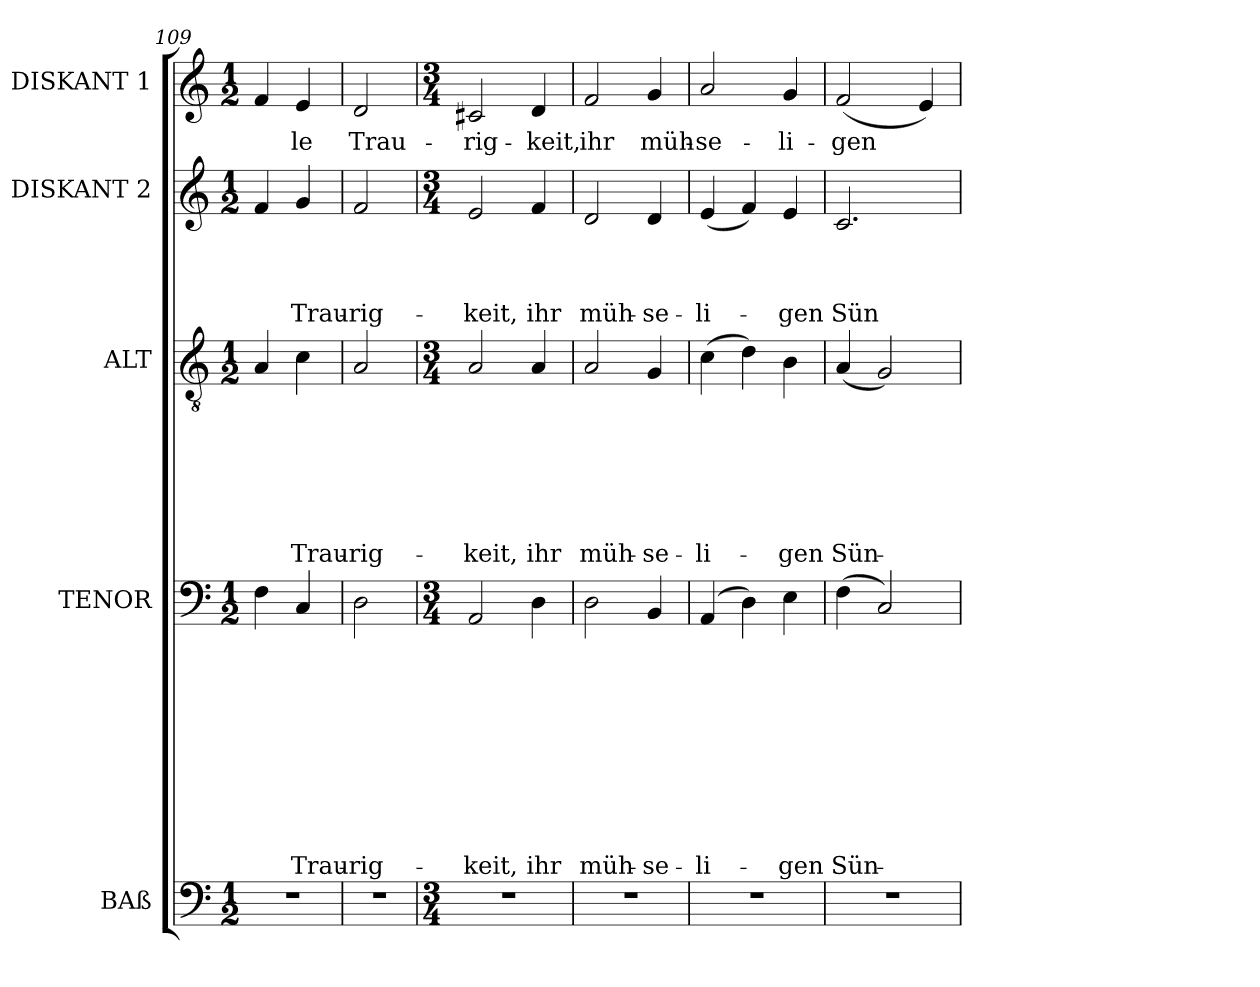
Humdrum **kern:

**kern	**kern	**text	**text	**text	**text	**text	**text	**text	**text	**text	**text	**kern	**text	**text	**text	**text	**text	**text	**text	**kern	**text	**text	**text	**text	**kern	**text
*part5	*part4	*part4	*part4	*part4	*part4	*part4	*part4	*part4	*part4	*part4	*part4	*part3	*part3	*part3	*part3	*part3	*part3	*part3	*part3	*part2	*part2	*part2	*part2	*part2	*part1	*part1
*staff5	*staff4	*staff4	*staff4	*staff4	*staff4	*staff4	*staff4	*staff4	*staff4	*staff4	*staff4	*staff3	*staff3	*staff3	*staff3	*staff3	*staff3	*staff3	*staff3	*staff2	*staff2	*staff2	*staff2	*staff2	*staff1	*staff1
*I"BAß	*I"TENOR	*	*	*	*	*	*	*	*	*	*	*I"ALT	*	*	*	*	*	*	*	*I"DISKANT 2	*	*	*	*	*I"DISKANT 1	*
*clefF4	*clefF4	*	*	*	*	*	*	*	*	*	*	*clefGv2	*	*	*	*	*	*	*	*clefG2	*	*	*	*	*clefG2	*
*k[]	*k[]	*	*	*	*	*	*	*	*	*	*	*k[]	*	*	*	*	*	*	*	*k[]	*	*	*	*	*k[]	*
*C:	*C:	*	*	*	*	*	*	*	*	*	*	*C:	*	*	*	*	*	*	*	*C:	*	*	*	*	*C:	*
*M1/2	*M1/2	*	*	*	*	*	*	*	*	*	*	*M1/2	*	*	*	*	*	*	*	*M1/2	*	*	*	*	*M1/2	*
=109	=109	=109	=109	=109	=109	=109	=109	=109	=109	=109	=109	=109	=109	=109	=109	=109	=109	=109	=109	=109	=109	=109	=109	=109	=109	=109
2r	4F\	.	.	.	.	.	.	.	.	.	.	4A/	.	.	.	.	.	.	.	4f/	.	.	.	.	4f/	.
!	!	!	!	!	!	!	!	!	!	!	!LO:LY:b	!	!	!	!	!	!	!	!LO:LY:b	!	!	!	!	!LO:LY:b	!	!LO:LY:b
.	4C/	.	.	.	.	.	.	.	.	.	Trau-	4c\	.	.	.	.	.	.	Trau-	4g/	.	.	.	Trau-	4e/	-le
=110	=110	=110	=110	=110	=110	=110	=110	=110	=110	=110	=110	=110	=110	=110	=110	=110	=110	=110	=110	=110	=110	=110	=110	=110	=110	=110
!	!	!	!	!	!	!	!	!	!	!	!LO:LY:b	!	!	!	!	!	!	!	!LO:LY:b	!	!	!	!	!LO:LY:b	!	!LO:LY:b
2r	2D\	.	.	.	.	.	.	.	.	.	-rig-	2A/	.	.	.	.	.	.	-rig-	2f/	.	.	.	-rig-	2d/	Trau-
=111	=111	=111	=111	=111	=111	=111	=111	=111	=111	=111	=111	=111	=111	=111	=111	=111	=111	=111	=111	=111	=111	=111	=111	=111	=111	=111
*M3/4	*M3/4	*	*	*	*	*	*	*	*	*	*	*M3/4	*	*	*	*	*	*	*	*M3/4	*	*	*	*	*M3/4	*
!	!	!	!	!	!	!	!	!	!	!	!LO:LY:b	!	!	!	!	!	!	!	!LO:LY:b	!	!	!	!	!LO:LY:b	!	!LO:LY:b
2.r	2AA/	.	.	.	.	.	.	.	.	.	-keit,	2A/	.	.	.	.	.	.	-keit,	2e/	.	.	.	-keit,	2c#X/	-rig-
!	!	!	!	!	!	!	!	!	!	!	!LO:LY:b	!	!	!	!	!	!	!	!LO:LY:b	!	!	!	!	!LO:LY:b	!	!LO:LY:b
.	4D\	.	.	.	.	.	.	.	.	.	ihr	4A/	.	.	.	.	.	.	ihr	4f/	.	.	.	ihr	4d/	-keit,
=112	=112	=112	=112	=112	=112	=112	=112	=112	=112	=112	=112	=112	=112	=112	=112	=112	=112	=112	=112	=112	=112	=112	=112	=112	=112	=112
!	!	!	!	!	!	!	!	!	!	!	!LO:LY:b	!	!	!	!	!	!	!	!LO:LY:b	!	!	!	!	!LO:LY:b	!	!LO:LY:b
2.r	2D\	.	.	.	.	.	.	.	.	.	müh-	2A/	.	.	.	.	.	.	müh-	2d/	.	.	.	müh-	2f/	ihr
!	!	!	!	!	!	!	!	!	!	!	!LO:LY:b	!	!	!	!	!	!	!	!LO:LY:b	!	!	!	!	!LO:LY:b	!	!LO:LY:b
.	4BB/	.	.	.	.	.	.	.	.	.	-se-	4G/	.	.	.	.	.	.	-se-	4d/	.	.	.	-se-	4g/	müh-
=113	=113	=113	=113	=113	=113	=113	=113	=113	=113	=113	=113	=113	=113	=113	=113	=113	=113	=113	=113	=113	=113	=113	=113	=113	=113	=113
!	!	!	!	!	!	!	!	!	!	!	!LO:LY:b	!	!	!	!	!	!	!	!LO:LY:b	!	!	!	!	!LO:LY:b	!	!LO:LY:b
2.r	(4AA/	.	.	.	.	.	.	.	.	.	-li-	(>4c\	.	.	.	.	.	.	-li-	(<4e/	.	.	.	-li-	2a/	-se-
.	4D\)	.	.	.	.	.	.	.	.	.	.	4d\)	.	.	.	.	.	.	.	4f/)	.	.	.	.	.	.
!	!	!	!	!	!	!	!	!	!	!	!LO:LY:b	!	!	!	!	!	!	!	!LO:LY:b	!	!	!	!	!LO:LY:b	!	!LO:LY:b
.	4E\	.	.	.	.	.	.	.	.	.	-gen	4B\	.	.	.	.	.	.	-gen	4e/	.	.	.	-gen	4g/	-li-
=114	=114	=114	=114	=114	=114	=114	=114	=114	=114	=114	=114	=114	=114	=114	=114	=114	=114	=114	=114	=114	=114	=114	=114	=114	=114	=114
!	!	!	!	!	!	!	!	!	!	!	!LO:LY:b	!	!	!	!	!	!	!	!LO:LY:b	!	!	!	!	!LO:LY:b	!	!LO:LY:b
2.r	(>4F\	.	.	.	.	.	.	.	.	.	Sün-	(<4A/	.	.	.	.	.	.	Sün-	2.c/	.	.	.	Sün-	(<2f/	-gen
.	2C/)	.	.	.	.	.	.	.	.	.	.	2G/)	.	.	.	.	.	.	.	.	.	.	.	.	.	.
.	.	.	.	.	.	.	.	.	.	.	.	.	.	.	.	.	.	.	.	.	.	.	.	.	4e/)	.
=	=	=	=	=	=	=	=	=	=	=	=	=	=	=	=	=	=	=	=	=	=	=	=	=	=	=
*-	*-	*-	*-	*-	*-	*-	*-	*-	*-	*-	*-	*-	*-	*-	*-	*-	*-	*-	*-	*-	*-	*-	*-	*-	*-	*-
